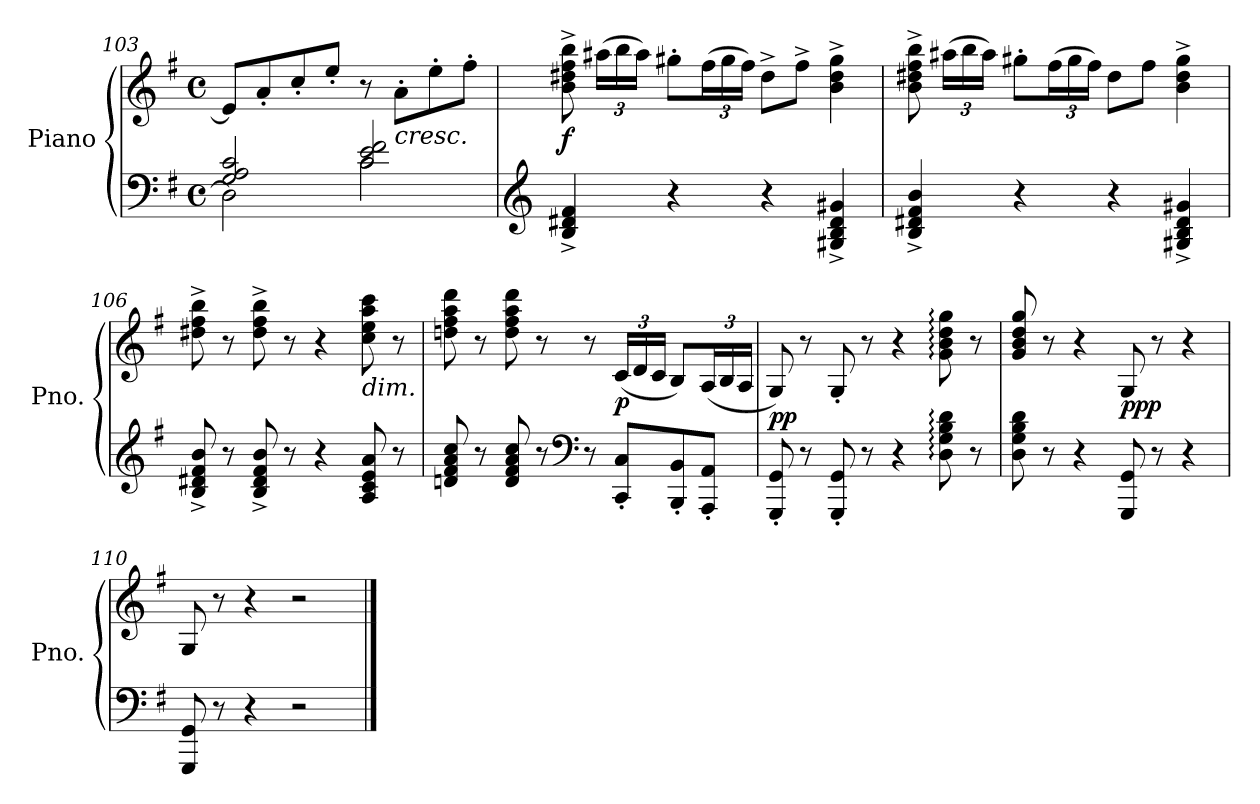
**kern	**kern	**dynam
*part1	*part1	*part1
*staff2	*staff1	*staff1/2
*I"Piano	*	*
*I'Pno.	*	*
*clefF4	*clefG2	*
*k[f#]	*k[f#]	*
*M4/4	*M4/4	*
*met(c)	*met(c)	*
=103	=103	=103
*^	*	*
2G/ 2A/ 2c/	2D\]	8e/L]	.
.	.	8a'/	.
.	.	8cc'/	.
.	.	8ee'/J	.
2c/ 2e/ 2f#/	2c\	8r	.
!	!	!	!LO:HP:b
.	.	8a'\L	<
.	.	8ee'\	.
.	.	8ff#'\J	.
*v	*v	*	*
!!LO:LB:g=z
=104	=104	=104
*clefG2	*	*
!	!	!LO:DY:b
4B/^ 4d#X/^ 4f#/^	8b\^ 8dd#X\^ 8ff#\^ 8bb\^	f
*	*Xbrackettup	*
.	(>24aa#X\LL	.
.	24bb\	.
.	24aa#\JJ)	.
4r	8gg#X'\L	.
.	(>24ff#\L	.
.	24gg#\	.
.	24ff#\JJ)	.
4r	8dd#^\L	.
.	8ff#^\J	.
4G#X/^ 4B/^ 4d#/^ 4g#X/^	4b\^ 4dd#\^ 4gg#\^	.
=105	=105	=105
!	!	!LO:DY:b
!	!	!LO:DY:n=1:b
4B/^ 4d#X/^ 4f#/^ 4b/^	8b\^ 8dd#X\^ 8ff#\^ 8bb\^	other-dynamics f
.	(>24aa#X\LL	.
.	24bb\	.
.	24aa#\JJ)	.
4r	8gg#X'\L	.
.	(>24ff#\L	.
.	24gg#\	.
.	24ff#\JJ)	.
4r	8dd#\L	.
.	8ff#\J	.
4G#X/^ 4B/^ 4d#/^ 4g#X/^	4b\^ 4dd#\^ 4gg#\^	.
=106	=106	=106
8B/^ 8d#X/^ 8f#/^ 8b/^	8dd#X\^ 8ff#\^ 8bb\^	.
8r	8r	.
8B/^ 8d#/^ 8f#/^ 8b/^	8dd#\^ 8ff#\^ 8bb\^	.
8r	8r	.
4r	4r	.
!	!LO:TX:b:i:t=dim.	!
8A/ 8c/ 8e/ 8a/	8cc\ 8ee\ 8aa\ 8ccc\	.
8r	8r	.
.	.	[
!!LO:LB:g=z
=107	=107	=107
8dn/ 8f#/ 8a/ 8cc/	8ddn\ 8ff#\ 8aa\ 8ddd\	.
8r	8r	.
8d/ 8f#/ 8a/ 8cc/	8dd\ 8ff#\ 8aa\ 8ddd\	.
8r	8r	.
*clefF4	*	*
8r	8r	.
!	!	!LO:DY:b
8CC/' 8C/'L	(<24c/LL	p
.	24d/	.
.	24c/JJ	.
8BBB/' 8BB/'	8B/L)	.
8AAA/' 8AA/'J	(<24A/L	.
.	24B/	.
.	24A/JJ	.
=108	=108	=108
!	!	!LO:DY:b
8GGG/' 8GG/'	8G/)	pp
8r	8r	.
8GGG/' 8GG/'	8G'/	.
8r	8r	.
4r	4r	.
8D\: 8G\: 8B\: 8d\:	8g\: 8b\: 8dd\: 8gg\:	.
8r	8r	.
=109	=109	=109
8D\ 8G\ 8B\ 8d\	8g/ 8b/ 8dd/ 8gg/	.
8r	8r	.
4r	4r	.
!	!	!LO:DY:b
8GGG/ 8GG/	8G/	ppp
8r	8r	.
4r	4r	.
=110	=110	=110
8GGG/ 8GG/	8G/	.
8r	8r	.
4r	4r	.
2r	2r	.
==	==	==
*-	*-	*-
